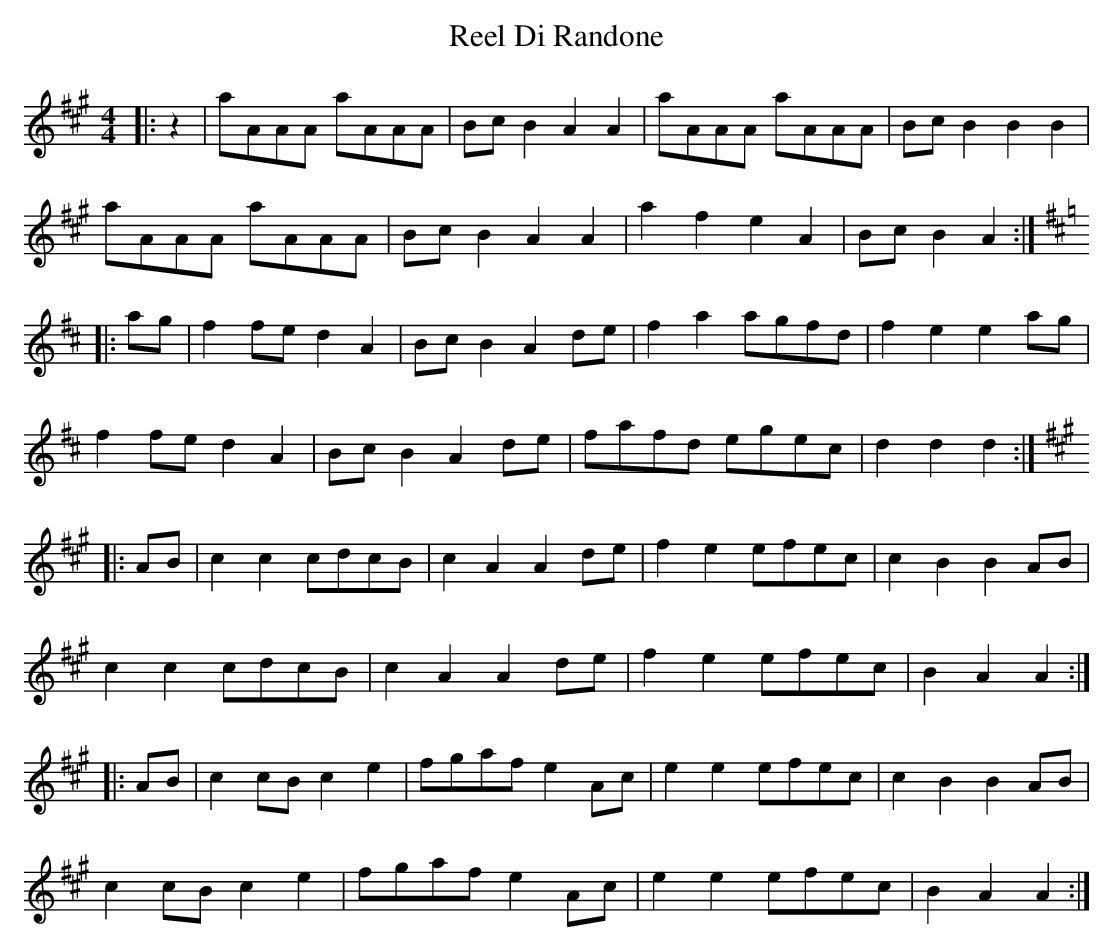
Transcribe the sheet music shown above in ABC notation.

X:1
T: Reel Di Randone
M: 4/4
L: 1/8
K: Amaj
|:z2|aAAA aAAA|BcB2 A2A2|aAAA aAAA|BcB2 B2B2|
aAAA aAAA|BcB2 A2A2|a2f2 e2A2|BcB2 A2:|
K:D
|:ag|f2fe d2A2|BcB2 A2de|f2a2 agfd|f2e2 e2ag|
f2fe d2A2|BcB2 A2de|fafd egec|d2d2 d2:|
K:A
|:AB|c2c2 cdcB|c2A2 A2de|f2e2 efec|c2B2 B2AB|
c2c2 cdcB|c2A2 A2de|f2e2 efec|B2A2 A2:|
|:AB|c2cB c2e2|fgaf e2Ac|e2e2 efec|c2B2 B2AB|
c2cB c2e2|fgaf e2Ac|e2e2 efec|B2A2 A2:|
